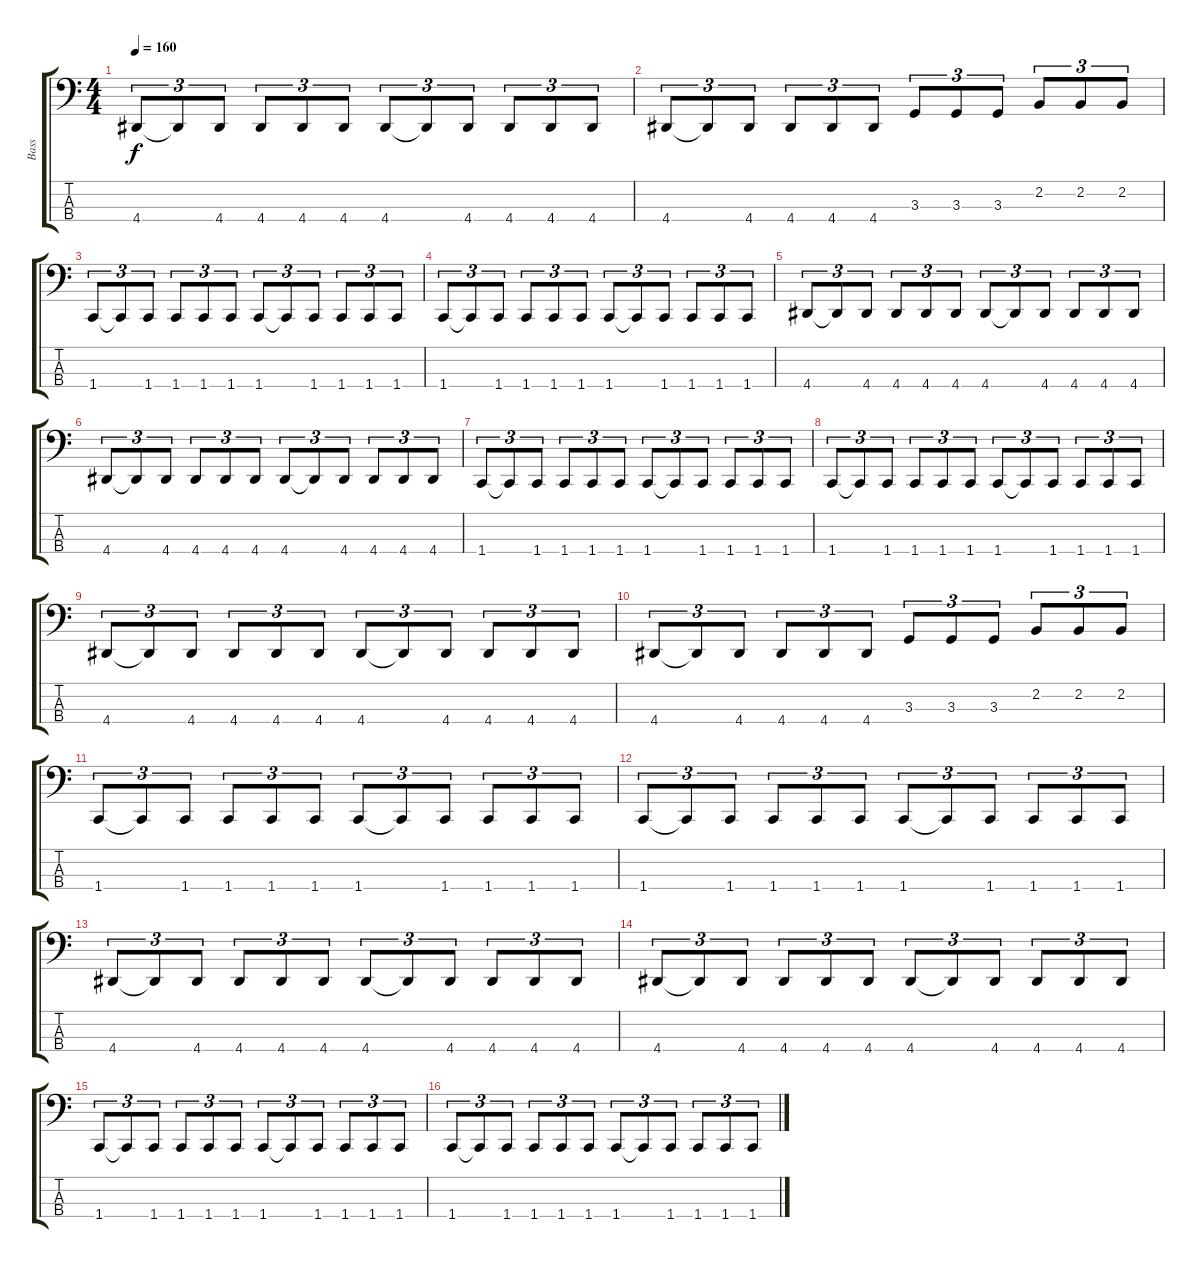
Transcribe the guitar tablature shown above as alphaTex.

\track ("Bass" "Bass") {instrument electricbasspick}
\staff {score tabs}
\tuning (D2 A1 E1 B0) {hide}
\ts (4 4)
\tempo 160
\clef f4
\ks c
4.4.8{tu (3 2) dy f} 4.4{t}.8{tu (3 2)} 4.4.8{tu (3 2)} 4.4.8{tu (3 2)} 4.4.8{tu (3 2)} 4.4.8{tu (3 2)} 4.4.8{tu (3 2)} 4.4{t}.8{tu (3 2)} 4.4.8{tu (3 2)} 4.4.8{tu (3 2)} 4.4.8{tu (3 2)} 4.4.8{tu (3 2)} |
4.4.8{tu (3 2)} 4.4{t}.8{tu (3 2)} 4.4.8{tu (3 2)} 4.4.8{tu (3 2)} 4.4.8{tu (3 2)} 4.4.8{tu (3 2)} 3.3.8{tu (3 2)} 3.3.8{tu (3 2)} 3.3.8{tu (3 2)} 2.2.8{tu (3 2)} 2.2.8{tu (3 2)} 2.2.8{tu (3 2)} |
1.4.8{tu (3 2)} 1.4{t}.8{tu (3 2)} 1.4.8{tu (3 2)} 1.4.8{tu (3 2)} 1.4.8{tu (3 2)} 1.4.8{tu (3 2)} 1.4.8{tu (3 2)} 1.4{t}.8{tu (3 2)} 1.4.8{tu (3 2)} 1.4.8{tu (3 2)} 1.4.8{tu (3 2)} 1.4.8{tu (3 2)} |
1.4.8{tu (3 2)} 1.4{t}.8{tu (3 2)} 1.4.8{tu (3 2)} 1.4.8{tu (3 2)} 1.4.8{tu (3 2)} 1.4.8{tu (3 2)} 1.4.8{tu (3 2)} 1.4{t}.8{tu (3 2)} 1.4.8{tu (3 2)} 1.4.8{tu (3 2)} 1.4.8{tu (3 2)} 1.4.8{tu (3 2)} |
4.4.8{tu (3 2)} 4.4{t}.8{tu (3 2)} 4.4.8{tu (3 2)} 4.4.8{tu (3 2)} 4.4.8{tu (3 2)} 4.4.8{tu (3 2)} 4.4.8{tu (3 2)} 4.4{t}.8{tu (3 2)} 4.4.8{tu (3 2)} 4.4.8{tu (3 2)} 4.4.8{tu (3 2)} 4.4.8{tu (3 2)} |
4.4.8{tu (3 2)} 4.4{t}.8{tu (3 2)} 4.4.8{tu (3 2)} 4.4.8{tu (3 2)} 4.4.8{tu (3 2)} 4.4.8{tu (3 2)} 4.4.8{tu (3 2)} 4.4{t}.8{tu (3 2)} 4.4.8{tu (3 2)} 4.4.8{tu (3 2)} 4.4.8{tu (3 2)} 4.4.8{tu (3 2)} |
1.4.8{tu (3 2)} 1.4{t}.8{tu (3 2)} 1.4.8{tu (3 2)} 1.4.8{tu (3 2)} 1.4.8{tu (3 2)} 1.4.8{tu (3 2)} 1.4.8{tu (3 2)} 1.4{t}.8{tu (3 2)} 1.4.8{tu (3 2)} 1.4.8{tu (3 2)} 1.4.8{tu (3 2)} 1.4.8{tu (3 2)} |
1.4.8{tu (3 2)} 1.4{t}.8{tu (3 2)} 1.4.8{tu (3 2)} 1.4.8{tu (3 2)} 1.4.8{tu (3 2)} 1.4.8{tu (3 2)} 1.4.8{tu (3 2)} 1.4{t}.8{tu (3 2)} 1.4.8{tu (3 2)} 1.4.8{tu (3 2)} 1.4.8{tu (3 2)} 1.4.8{tu (3 2)} |
4.4.8{tu (3 2)} 4.4{t}.8{tu (3 2)} 4.4.8{tu (3 2)} 4.4.8{tu (3 2)} 4.4.8{tu (3 2)} 4.4.8{tu (3 2)} 4.4.8{tu (3 2)} 4.4{t}.8{tu (3 2)} 4.4.8{tu (3 2)} 4.4.8{tu (3 2)} 4.4.8{tu (3 2)} 4.4.8{tu (3 2)} |
4.4.8{tu (3 2)} 4.4{t}.8{tu (3 2)} 4.4.8{tu (3 2)} 4.4.8{tu (3 2)} 4.4.8{tu (3 2)} 4.4.8{tu (3 2)} 3.3.8{tu (3 2)} 3.3.8{tu (3 2)} 3.3.8{tu (3 2)} 2.2.8{tu (3 2)} 2.2.8{tu (3 2)} 2.2.8{tu (3 2)} |
1.4.8{tu (3 2)} 1.4{t}.8{tu (3 2)} 1.4.8{tu (3 2)} 1.4.8{tu (3 2)} 1.4.8{tu (3 2)} 1.4.8{tu (3 2)} 1.4.8{tu (3 2)} 1.4{t}.8{tu (3 2)} 1.4.8{tu (3 2)} 1.4.8{tu (3 2)} 1.4.8{tu (3 2)} 1.4.8{tu (3 2)} |
1.4.8{tu (3 2)} 1.4{t}.8{tu (3 2)} 1.4.8{tu (3 2)} 1.4.8{tu (3 2)} 1.4.8{tu (3 2)} 1.4.8{tu (3 2)} 1.4.8{tu (3 2)} 1.4{t}.8{tu (3 2)} 1.4.8{tu (3 2)} 1.4.8{tu (3 2)} 1.4.8{tu (3 2)} 1.4.8{tu (3 2)} |
4.4.8{tu (3 2)} 4.4{t}.8{tu (3 2)} 4.4.8{tu (3 2)} 4.4.8{tu (3 2)} 4.4.8{tu (3 2)} 4.4.8{tu (3 2)} 4.4.8{tu (3 2)} 4.4{t}.8{tu (3 2)} 4.4.8{tu (3 2)} 4.4.8{tu (3 2)} 4.4.8{tu (3 2)} 4.4.8{tu (3 2)} |
4.4.8{tu (3 2)} 4.4{t}.8{tu (3 2)} 4.4.8{tu (3 2)} 4.4.8{tu (3 2)} 4.4.8{tu (3 2)} 4.4.8{tu (3 2)} 4.4.8{tu (3 2)} 4.4{t}.8{tu (3 2)} 4.4.8{tu (3 2)} 4.4.8{tu (3 2)} 4.4.8{tu (3 2)} 4.4.8{tu (3 2)} |
1.4.8{tu (3 2)} 1.4{t}.8{tu (3 2)} 1.4.8{tu (3 2)} 1.4.8{tu (3 2)} 1.4.8{tu (3 2)} 1.4.8{tu (3 2)} 1.4.8{tu (3 2)} 1.4{t}.8{tu (3 2)} 1.4.8{tu (3 2)} 1.4.8{tu (3 2)} 1.4.8{tu (3 2)} 1.4.8{tu (3 2)} |
1.4.8{tu (3 2)} 1.4{t}.8{tu (3 2)} 1.4.8{tu (3 2)} 1.4.8{tu (3 2)} 1.4.8{tu (3 2)} 1.4.8{tu (3 2)} 1.4.8{tu (3 2)} 1.4{t}.8{tu (3 2)} 1.4.8{tu (3 2)} 1.4.8{tu (3 2)} 1.4.8{tu (3 2)} 1.4.8{tu (3 2)}
